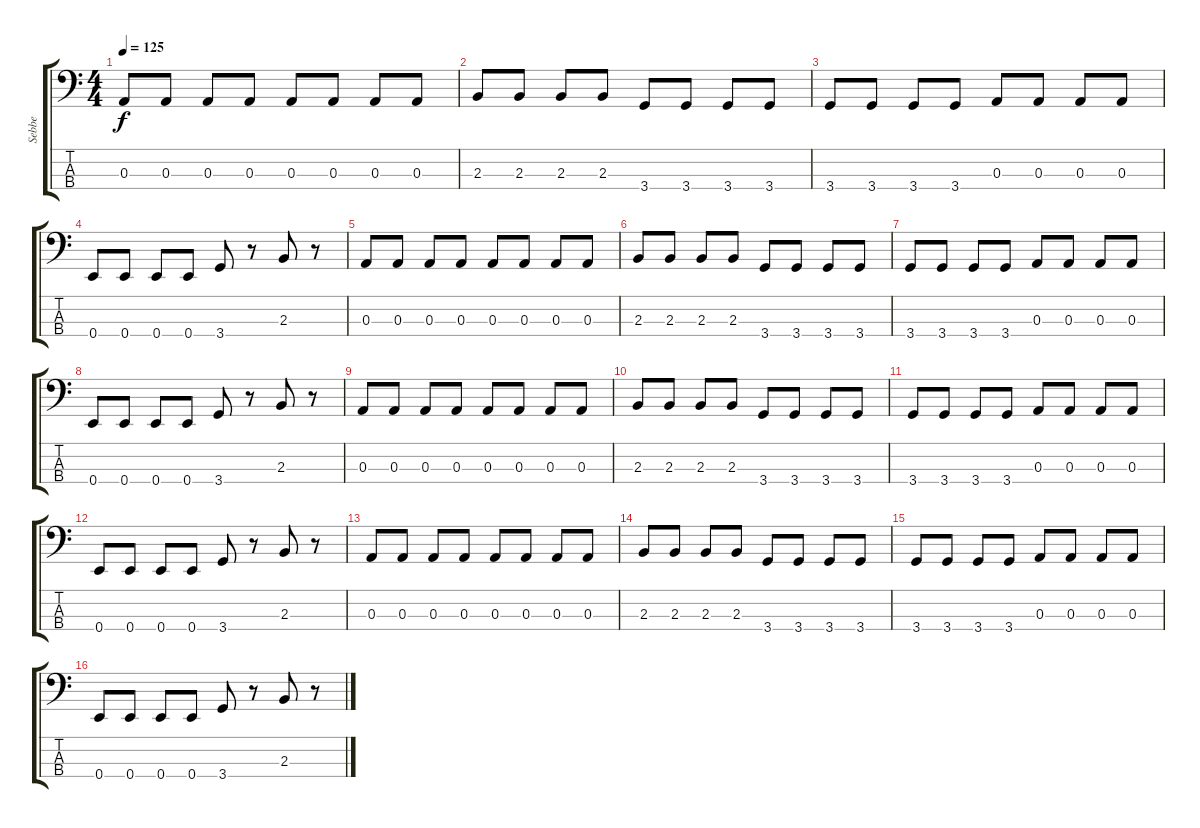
\track ("Sebbe" "Sebbe") {instrument electricbassfinger}
\staff {score tabs}
\tuning (G2 D2 A1 E1) {hide}
\ts (4 4)
\tempo 125
\clef f4
\ks c
0.3.8{dy f} 0.3.8 0.3.8 0.3.8 0.3.8 0.3.8 0.3.8 0.3.8 |
2.3.8 2.3.8 2.3.8 2.3.8 3.4.8 3.4.8 3.4.8 3.4.8 |
3.4.8 3.4.8 3.4.8 3.4.8 0.3.8 0.3.8 0.3.8 0.3.8 |
0.4.8 0.4.8 0.4.8 0.4.8 3.4.8 r.8 2.3.8 r.8 |
0.3.8 0.3.8 0.3.8 0.3.8 0.3.8 0.3.8 0.3.8 0.3.8 |
2.3.8 2.3.8 2.3.8 2.3.8 3.4.8 3.4.8 3.4.8 3.4.8 |
3.4.8 3.4.8 3.4.8 3.4.8 0.3.8 0.3.8 0.3.8 0.3.8 |
0.4.8 0.4.8 0.4.8 0.4.8 3.4.8 r.8 2.3.8 r.8 |
0.3.8 0.3.8 0.3.8 0.3.8 0.3.8 0.3.8 0.3.8 0.3.8 |
2.3.8 2.3.8 2.3.8 2.3.8 3.4.8 3.4.8 3.4.8 3.4.8 |
3.4.8 3.4.8 3.4.8 3.4.8 0.3.8 0.3.8 0.3.8 0.3.8 |
0.4.8 0.4.8 0.4.8 0.4.8 3.4.8 r.8 2.3.8 r.8 |
0.3.8 0.3.8 0.3.8 0.3.8 0.3.8 0.3.8 0.3.8 0.3.8 |
2.3.8 2.3.8 2.3.8 2.3.8 3.4.8 3.4.8 3.4.8 3.4.8 |
3.4.8 3.4.8 3.4.8 3.4.8 0.3.8 0.3.8 0.3.8 0.3.8 |
0.4.8 0.4.8 0.4.8 0.4.8 3.4.8 r.8 2.3.8 r.8
